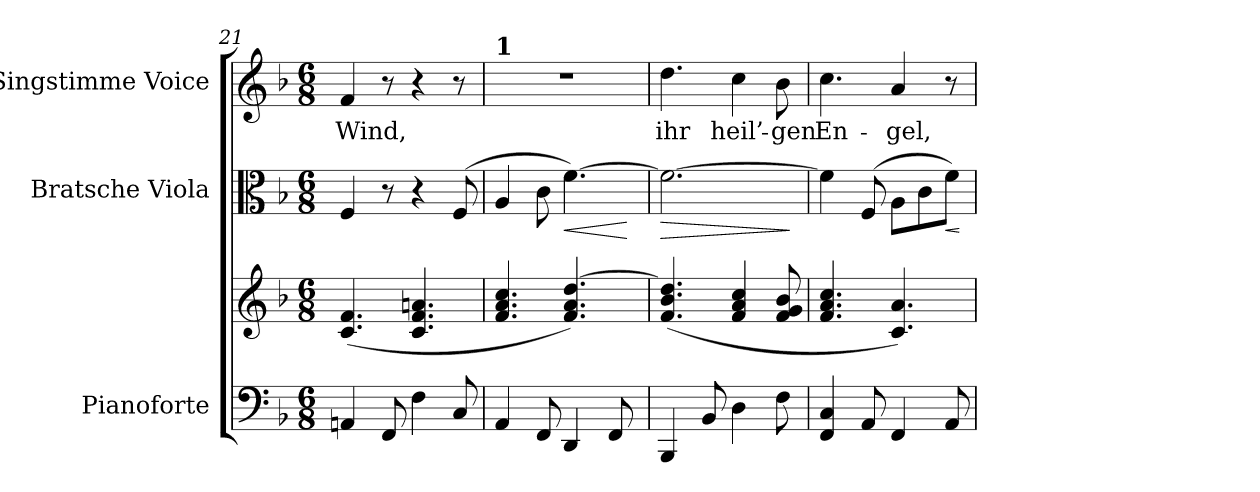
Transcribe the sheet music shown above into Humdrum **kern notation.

**kern	**kern	**kern	**dynam	**kern	**text
*part3	*part3	*part2	*part2	*part1	*part1
*staff4	*staff3	*staff2	*staff2	*staff1	*staff1
*I"Pianoforte	*	*I"Bratsche Viola	*	*I"Singstimme Voice	*
*I'Pno	*	*I'Vla	*	*	*
*clefF4	*clefG2	*clefC3	*	*clefG2	*
*k[b-]	*k[b-]	*k[b-]	*	*k[b-]	*
*M6/8	*M6/8	*M6/8	*	*M6/8	*
=21	=21	=21	=21	=21	=21
!	!	!	!	!	!LO:LY:b
4AAn/	(4.c/ 4.f/	4F/	.	4f/	Wind,
8FF/	.	8r	.	8r	.
4F\	4.c/ 4.f/ 4.an/	4r	.	4r	.
8C/	.	(>8F/	.	8r	.
=22	=22	=22	=22	=22	=22
!	!	!	!	!LO:TX:a:B:t=1	!
4AA/	4.f/ 4.a/ 4.cc/	4A/	.	2.r	.
8FF/	.	8c\	.	.	.
!	!	!	!LO:HP:b	!	!
4DD/	4.f/ 4.a/ [>4.dd/)	[4.f\)	<	.	.
8FF/	.	.	.	.	.
.	.	.	[	.	.
=23	=23	=23	=23	=23	=23
!	!	!	!LO:HP:b	!	!LO:LY:b
4BBB-/	(>4.f/ 4.b-/ 4.dd/]	2.f\_	>	4.dd\	ihr
8BB-/	.	.	.	.	.
!	!	!	!	!	!LO:LY:b
4D\	4f/ 4a/ 4cc/	.	.	4cc\	heil’-
!	!	!	!	!	!LO:LY:b
8F\	8f/ 8g/ 8b-/	.	.	8b-\	-gen
.	.	.	]	.	.
!!LO:LB:g=z
=24	=24	=24	=24	=24	=24
!	!	!	!	!	!LO:LY:b
4FF/ 4C/	4.f/ 4.a/ 4.cc/	4f\]	.	4.cc\	En-
8AA/	.	(8F/	.	.	.
!	!	!	!	!	!LO:LY:b
4FF/	4.c/ 4.a/)	8A\L	.	4a/	-gel,
.	.	8c\	.	.	.
!	!	!	!LO:HP:b	!	!
8AA/	.	8f\J)	<	8r	.
.	.	.	[	.	.
=	=	=	=	=	=
*-	*-	*-	*-	*-	*-
